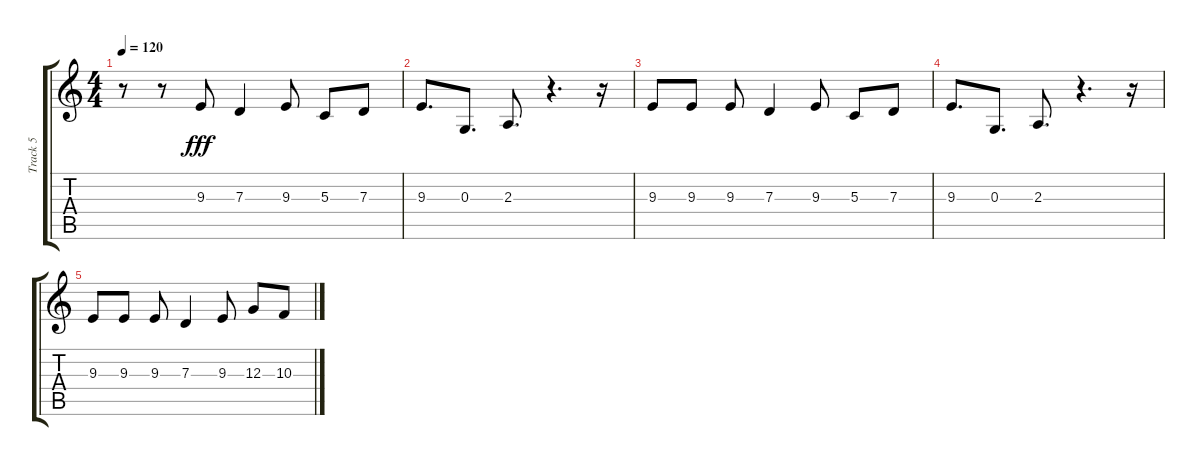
\track ("Track 5" "Track 5") {instrument panflute}
\staff {score tabs}
\tuning (E4 B3 G3 D3 A2 E2) {hide}
\ts (4 4)
\tempo 120
\clef g2
\ks c
r.8{dy fff volume 7} r.8 9.3.8 7.3.4 9.3.8 5.3.8 7.3.8 |
9.3.8{d volume 4} 0.3.8{d} 2.3.8{d} r.4{d} r.16 |
9.3.8{volume 1} 9.3.8 9.3.8 7.3.4 9.3.8 5.3.8 7.3.8 |
9.3.8{d volume 0} 0.3.8{d} 2.3.8{d} r.4{d} r.16 |
9.3.8 9.3.8 9.3.8 7.3.4 9.3.8 12.3.8 10.3.8
